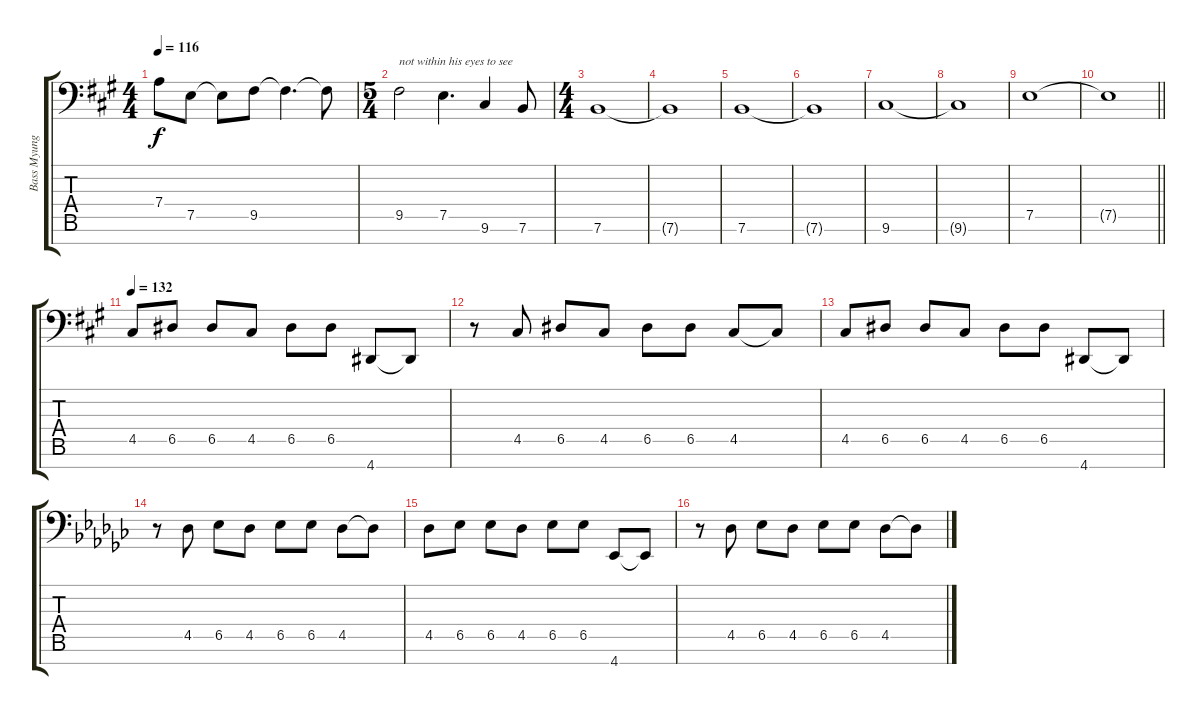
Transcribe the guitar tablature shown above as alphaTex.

\track ("Bass Myung" "Bass Myung") {instrument electricbassfinger}
\staff {score tabs}
\tuning (E3 B2 G2 D2 A1 E1 B0) {hide}
\ts (4 4)
\tempo 116
\clef f4
\ks a
7.4{t}.8{dy f} 7.5.8 7.5{t}.8 9.5.8 9.5{t}.4{d} 9.5{t}.8 |
\ts (5 4)
9.5.2{txt "not within his eyes to see"} 7.5.4{d} 9.6.4 7.6.8 |
\ts (4 4)
7.6.1 |
7.6{t}.1 |
7.6.1 |
7.6{t}.1 |
9.6.1 |
9.6{t}.1 |
7.5.1 |
\barLineRight lightlight
7.5{t}.1 |
\tempo 132
4.5.8 6.5.8 6.5.8 4.5.8 6.5.8 6.5.8 4.7.8 4.7{t}.8 |
r.8 4.5.8 6.5.8 4.5.8 6.5.8 6.5.8 4.5.8 4.5{t}.8 |
4.5.8 6.5.8 6.5.8 4.5.8 6.5.8 6.5.8 4.7.8 4.7{t}.8 |
\ks gb
r.8 4.5.8 6.5.8 4.5.8 6.5.8 6.5.8 4.5.8 4.5{t}.8 |
4.5.8 6.5.8 6.5.8 4.5.8 6.5.8 6.5.8 4.7.8 4.7{t}.8 |
r.8 4.5.8 6.5.8 4.5.8 6.5.8 6.5.8 4.5.8 4.5{t}.8
